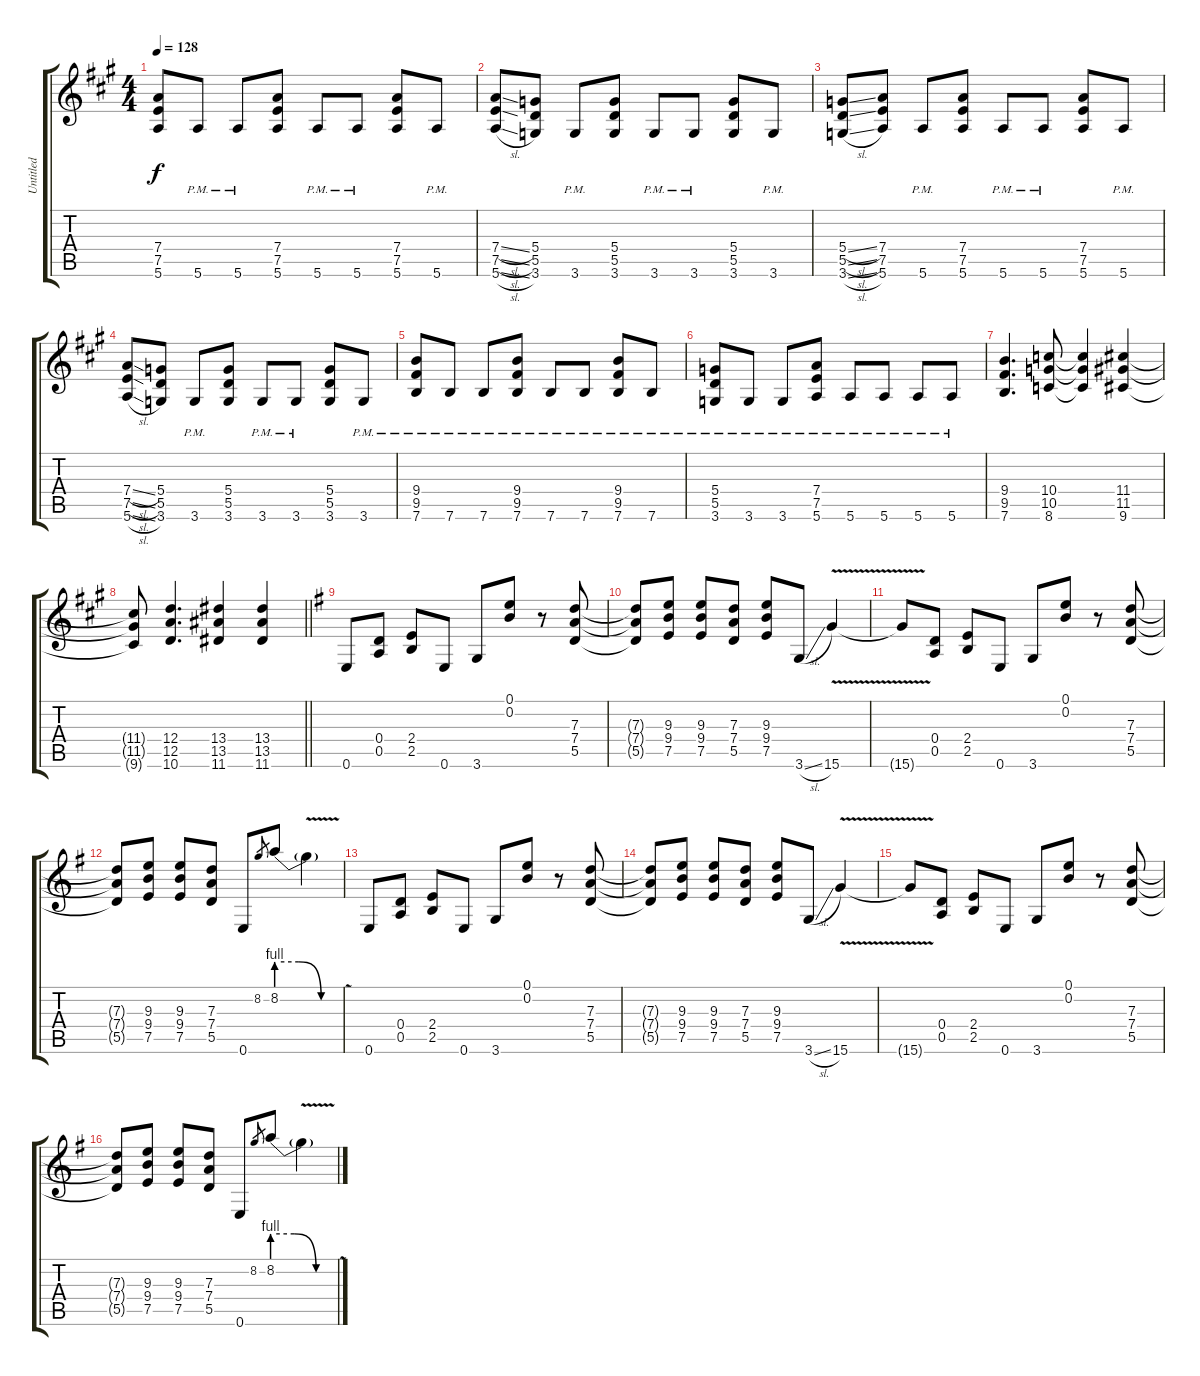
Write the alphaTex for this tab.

\track ("Untitled" "Untitled") {instrument distortionguitar}
\staff {score tabs}
\tuning (E4 B3 G3 D3 A2 E2) {hide}
\ts (4 4)
\tempo 128
\clef g2
\ks a
(7.4 7.5 5.6).8{dy f} 5.6{pm}.8 5.6{pm}.8 (7.4 7.5 5.6).8 5.6{pm}.8 5.6{pm}.8 (7.4 7.5 5.6).8 5.6{pm}.8 |
(7.4{sl} 7.5{sl} 5.6{sl}).8 (5.4 5.5 3.6).8 3.6{pm}.8 (5.4 5.5 3.6).8 3.6{pm}.8 3.6{pm}.8 (5.4 5.5 3.6).8 3.6{pm}.8 |
(5.4{sl} 5.5{sl} 3.6{sl}).8 (7.4 7.5 5.6).8 5.6{pm}.8 (7.4 7.5 5.6).8 5.6{pm}.8 5.6{pm}.8 (7.4 7.5 5.6).8 5.6{pm}.8 |
(7.4{sl} 7.5{sl} 5.6{sl}).8 (5.4 5.5 3.6).8 3.6{pm}.8 (5.4 5.5 3.6).8 3.6{pm}.8 3.6{pm}.8 (5.4 5.5 3.6).8 3.6{pm}.8 |
(9.4{pm} 9.5{pm} 7.6{pm}).8 7.6{pm}.8 7.6{pm}.8 (9.4{pm} 9.5{pm} 7.6{pm}).8 7.6{pm}.8 7.6{pm}.8 (9.4{pm} 9.5{pm} 7.6{pm}).8 7.6{pm}.8 |
(5.4{pm} 5.5{pm} 3.6{pm}).8 3.6{pm}.8 3.6{pm}.8 (7.4{pm} 7.5{pm} 5.6{pm}).8 5.6{pm}.8 5.6{pm}.8 5.6{pm}.8 5.6{pm}.8 |
(9.4 9.5 7.6).4{d} (10.4 10.5 8.6).8 (10.4{t} 10.5{t} 8.6{t}).4 (11.4 11.5 9.6).4 |
\barLineRight lightlight
(11.4{t} 11.5{t} 9.6{t}).8 (12.4 12.5 10.6).4{d} (13.4 13.5 11.6).4 (13.4 13.5 11.6).4 |
\ks g
0.6.8 (0.4 0.5).8 (2.4 2.5).8 0.6.8 3.6.8 (0.1 0.2).8 r.8 (7.3 7.4 5.5).8 |
(7.3{t} 7.4{t} 5.5{t}).8 (9.3 9.4 7.5).8 (9.3 9.4 7.5).8 (7.3 7.4 5.5).8 (9.3 9.4 7.5).8 3.6{sl}.8 15.6{v}.4 |
15.6{v t}.8 (0.4 0.5).8 (2.4 2.5).8 0.6.8 3.6.8 (0.1 0.2).8 r.8 (7.3 7.4 5.5).8 |
(7.3{t} 7.4{t} 5.5{t}).8 (9.3 9.4 7.5).8 (9.3 9.4 7.5).8 (7.3 7.4 5.5).8 0.6.8 8.2.8{gr} 8.2{be (custom 0 4 20 4 40 0 60 0)}.8 8.2{v t}.4 |
0.6.8 (0.4 0.5).8 (2.4 2.5).8 0.6.8 3.6.8 (0.1 0.2).8 r.8 (7.3 7.4 5.5).8 |
(7.3{t} 7.4{t} 5.5{t}).8 (9.3 9.4 7.5).8 (9.3 9.4 7.5).8 (7.3 7.4 5.5).8 (9.3 9.4 7.5).8 3.6{sl}.8 15.6{v}.4 |
15.6{v t}.8 (0.4 0.5).8 (2.4 2.5).8 0.6.8 3.6.8 (0.1 0.2).8 r.8 (7.3 7.4 5.5).8 |
(7.3{t} 7.4{t} 5.5{t}).8 (9.3 9.4 7.5).8 (9.3 9.4 7.5).8 (7.3 7.4 5.5).8 0.6.8 8.2.8{gr} 8.2{be (custom 0 4 20 4 40 0 60 0)}.8 8.2{v t}.4
